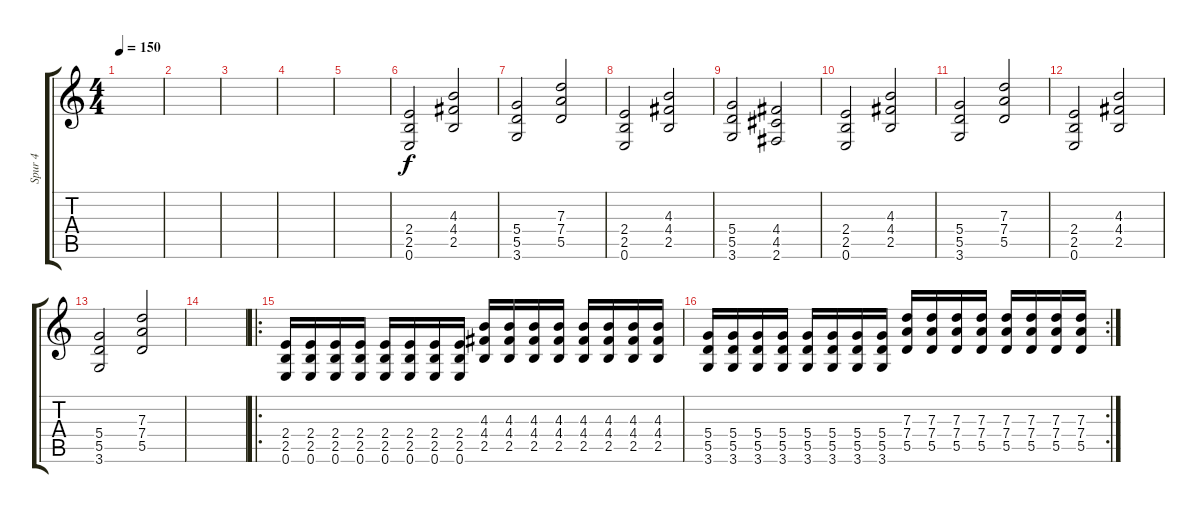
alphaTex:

\track ("Spur 4" "Spur 4") {instrument overdrivenguitar}
\staff {score tabs}
\tuning (E4 B3 G3 D3 A2 E2) {hide}
\ts (4 4)
\tempo 150
\clef g2
\ks c
|
|
|
|
|
(2.4 2.5 0.6).2 (4.3 4.4 2.5).2 |
(5.4 5.5 3.6).2 (7.3 7.4 5.5).2 |
(2.4 2.5 0.6).2 (4.3 4.4 2.5).2 |
(5.4 5.5 3.6).2 (4.4 4.5 2.6).2 |
(2.4 2.5 0.6).2 (4.3 4.4 2.5).2 |
(5.4 5.5 3.6).2 (7.3 7.4 5.5).2 |
(2.4 2.5 0.6).2 (4.3 4.4 2.5).2 |
(5.4 5.5 3.6).2 (7.3 7.4 5.5).2 |
|
\ro
(2.4 2.5 0.6).16 (2.4 2.5 0.6).16 (2.4 2.5 0.6).16 (2.4 2.5 0.6).16 (2.4 2.5 0.6).16 (2.4 2.5 0.6).16 (2.4 2.5 0.6).16 (2.4 2.5 0.6).16 (4.3 4.4 2.5).16 (4.3 4.4 2.5).16 (4.3 4.4 2.5).16 (4.3 4.4 2.5).16 (4.3 4.4 2.5).16 (4.3 4.4 2.5).16 (4.3 4.4 2.5).16 (4.3 4.4 2.5).16 |
\rc 2
(5.4 5.5 3.6).16 (5.4 5.5 3.6).16 (5.4 5.5 3.6).16 (5.4 5.5 3.6).16 (5.4 5.5 3.6).16 (5.4 5.5 3.6).16 (5.4 5.5 3.6).16 (5.4 5.5 3.6).16 (7.3 7.4 5.5).16 (7.3 7.4 5.5).16 (7.3 7.4 5.5).16 (7.3 7.4 5.5).16 (7.3 7.4 5.5).16 (7.3 7.4 5.5).16 (7.3 7.4 5.5).16 (7.3 7.4 5.5).16
